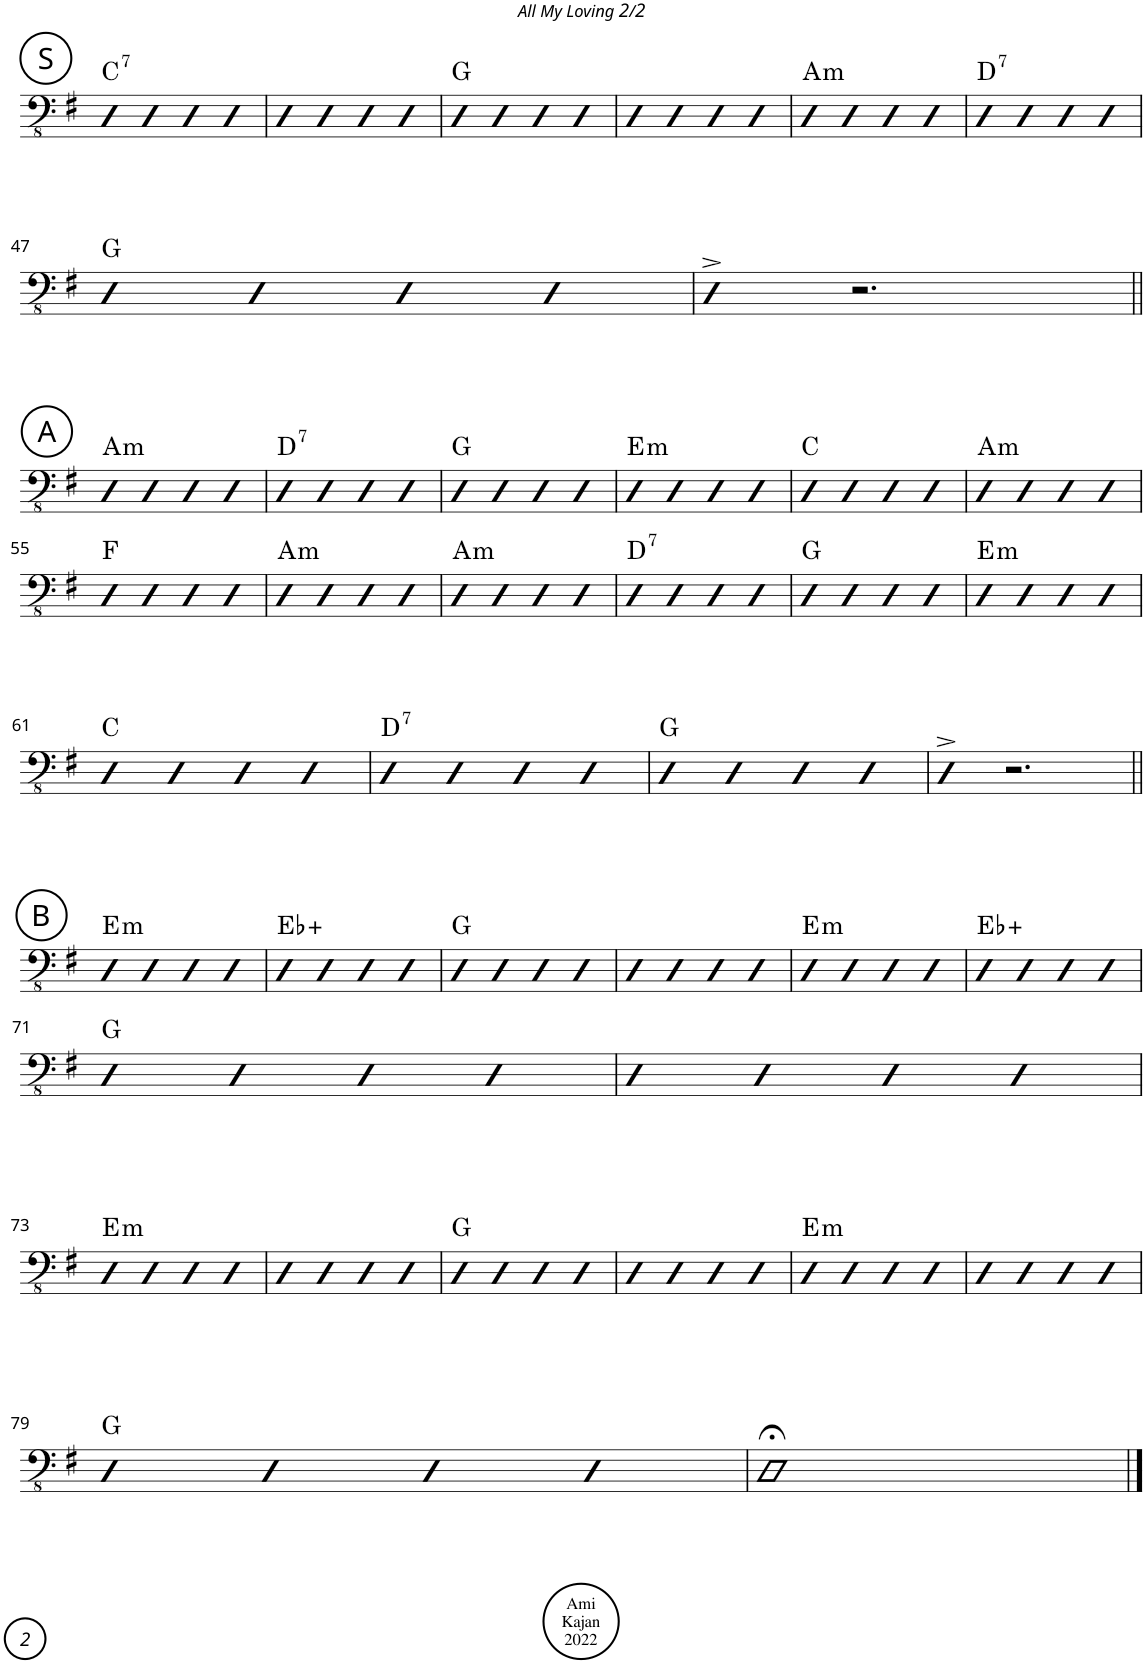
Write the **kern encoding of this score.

**kern	**harte
*part1	*part1
*staff1	*
*I"Acoustic Bass	*
*I'Bass	*
!!LO:PB:g=z
*clefFv4	*
*k[f#]	*
*M4/4	*
*met(c)	*
!!LO:REH:place=s1:a:cj:enc=circle:fs=14:t=S
=41	=41
!	!LO:H:kt=7
4FF#	C:7
4FF#	.
4FF#	.
4FF#	.
=42	=42
4FF#	.
4FF#	.
4FF#	.
4FF#	.
=43	=43
4FF#	G:maj
4FF#	.
4FF#	.
4FF#	.
=44	=44
4FF#	.
4FF#	.
4FF#	.
4FF#	.
=45	=45
!	!LO:H:kt=m
4FF#	A:min
4FF#	.
4FF#	.
4FF#	.
=46	=46
!	!LO:H:kt=7
4FF#	D:7
4FF#	.
4FF#	.
4FF#	.
!!LO:LB:g=z
=47	=47
4FF#	G:maj
4FF#	.
4FF#	.
4FF#	.
=48	=48
4FF#^	.
2.r	.
!!LO:LB:g=z
!!LO:REH:place=s1:a:cj:enc=circle:fs=14:t=A
=49||	=49||
!	!LO:H:kt=m
4FF#	A:min
4FF#	.
4FF#	.
4FF#	.
=50	=50
!	!LO:H:kt=7
4FF#	D:7
4FF#	.
4FF#	.
4FF#	.
=51	=51
4FF#	G:maj
4FF#	.
4FF#	.
4FF#	.
=52	=52
!	!LO:H:kt=m
4FF#	E:min
4FF#	.
4FF#	.
4FF#	.
=53	=53
4FF#	C:maj
4FF#	.
4FF#	.
4FF#	.
=54	=54
!	!LO:H:kt=m
4FF#	A:min
4FF#	.
4FF#	.
4FF#	.
!!LO:LB:g=z
=55	=55
4FF#	F:maj
4FF#	.
4FF#	.
4FF#	.
=56	=56
!	!LO:H:kt=m
4FF#	A:min
4FF#	.
4FF#	.
4FF#	.
=57	=57
!	!LO:H:kt=m
4FF#	A:min
4FF#	.
4FF#	.
4FF#	.
=58	=58
!	!LO:H:kt=7
4FF#	D:7
4FF#	.
4FF#	.
4FF#	.
=59	=59
4FF#	G:maj
4FF#	.
4FF#	.
4FF#	.
=60	=60
!	!LO:H:kt=m
4FF#	E:min
4FF#	.
4FF#	.
4FF#	.
!!LO:LB:g=z
=61	=61
4FF#	C:maj
4FF#	.
4FF#	.
4FF#	.
=62	=62
!	!LO:H:kt=7
4FF#	D:7
4FF#	.
4FF#	.
4FF#	.
=63	=63
4FF#	G:maj
4FF#	.
4FF#	.
4FF#	.
=64	=64
4FF#^	.
2.r	.
!!LO:LB:g=z
!!LO:REH:place=s1:a:cj:enc=circle:fs=14:t=B
=65||	=65||
!	!LO:H:kt=m
4FF#	E:min
4FF#	.
4FF#	.
4FF#	.
=66	=66
4FF#	Eb:aug
4FF#	.
4FF#	.
4FF#	.
=67	=67
4FF#	G:maj
4FF#	.
4FF#	.
4FF#	.
=68	=68
4FF#	.
4FF#	.
4FF#	.
4FF#	.
=69	=69
!	!LO:H:kt=m
4FF#	E:min
4FF#	.
4FF#	.
4FF#	.
=70	=70
4FF#	Eb:aug
4FF#	.
4FF#	.
4FF#	.
!!LO:LB:g=z
=71	=71
4FF#	G:maj
4FF#	.
4FF#	.
4FF#	.
=72	=72
4FF#	.
4FF#	.
4FF#	.
4FF#	.
!!LO:LB:g=z
=73	=73
!	!LO:H:kt=m
4FF#	E:min
4FF#	.
4FF#	.
4FF#	.
=74	=74
4FF#	.
4FF#	.
4FF#	.
4FF#	.
=75	=75
4FF#	G:maj
4FF#	.
4FF#	.
4FF#	.
=76	=76
4FF#	.
4FF#	.
4FF#	.
4FF#	.
=77	=77
!	!LO:H:kt=m
4FF#	E:min
4FF#	.
4FF#	.
4FF#	.
=78	=78
4FF#	.
4FF#	.
4FF#	.
4FF#	.
!!LO:LB:g=z
=79	=79
4FF#	G:maj
4FF#	.
4FF#	.
4FF#	.
=80	=80
1FF#;<	.
==	==
*-	*-
